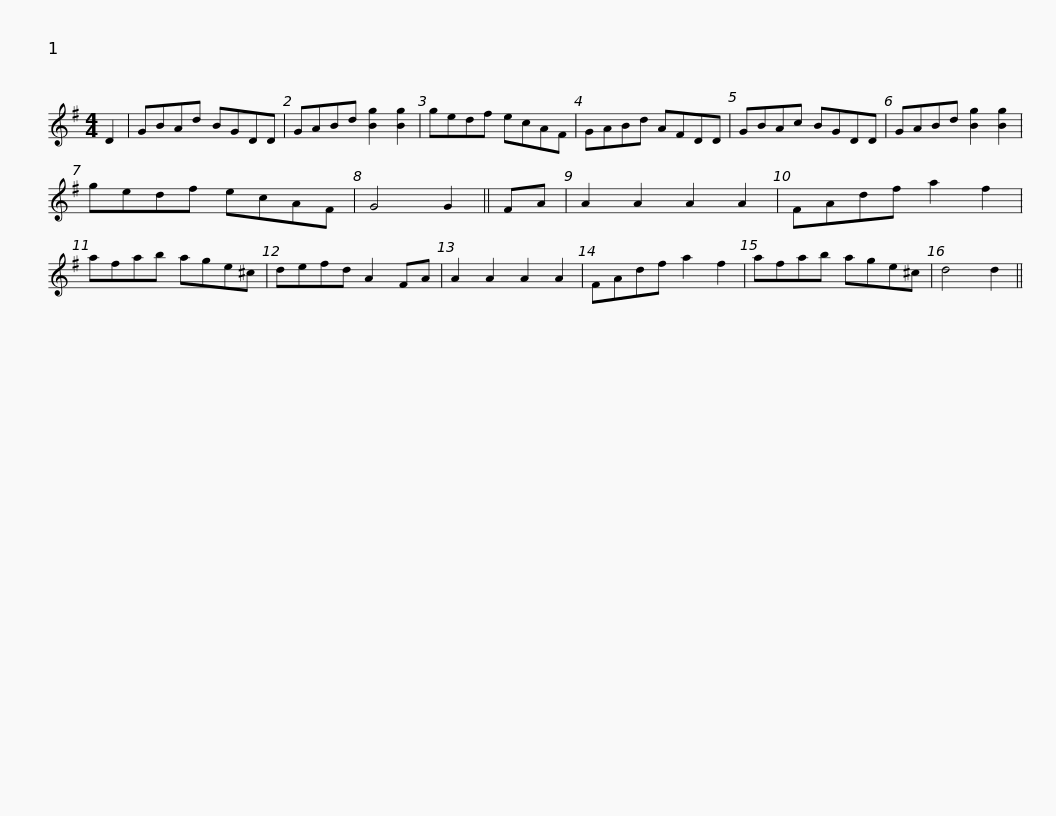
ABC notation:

X:1
L:1/8
M:4/4
I:linebreak $
K:G
V:1 treble
V:1
 D2 | GBAd BGDD | GABd [Bg]2 [Bg]2 | gedf ecAF | GABd AFDD | %5
 GBAc BGDD | GABd [Bg]2 [Bg]2 |$ gedf ecAF | G4 G2 || FA | %10
 A2 A2 A2 A2 | FAdf a2 f2 | afab age^c | defd A2 FA | A2 A2 A2 A2 |$ %15
 FAdf a2 f2 | afab age^c | d4 d2 || %18
